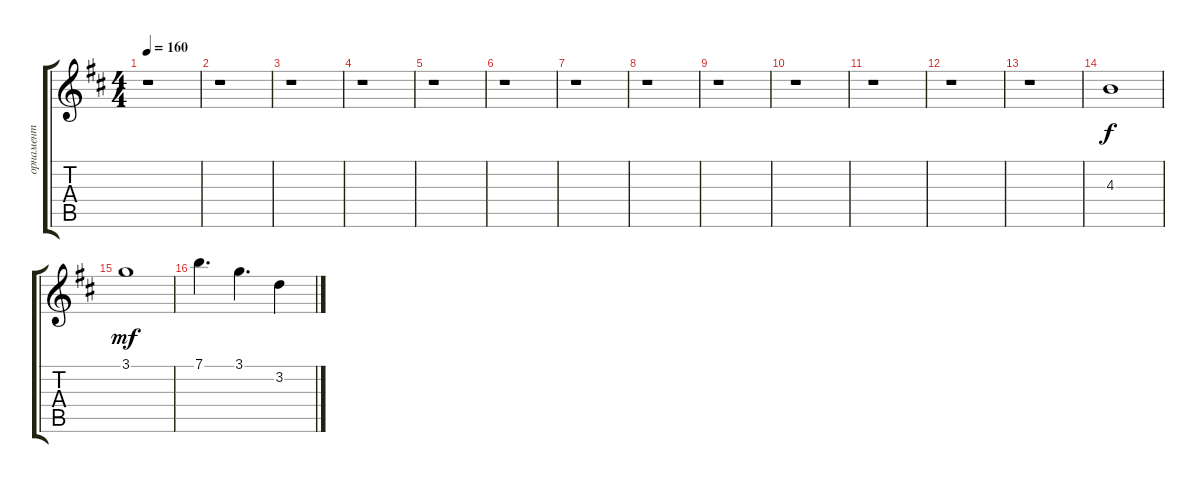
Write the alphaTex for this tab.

\track ("орнамент" "орнамент") {instrument electricguitarjazz}
\staff {score tabs}
\tuning (E4 B3 G3 D3 A2 E2) {hide}
\ts (4 4)
\tempo 160
\clef g2
\ks bminor
r.1{dy f} |
r.1 |
r.1 |
r.1 |
r.1 |
r.1 |
r.1 |
r.1 |
r.1 |
r.1 |
r.1 |
r.1 |
r.1 |
4.3.1 |
3.1.1{dy mf} |
7.1.4{d} 3.1.4{d} 3.2.4
